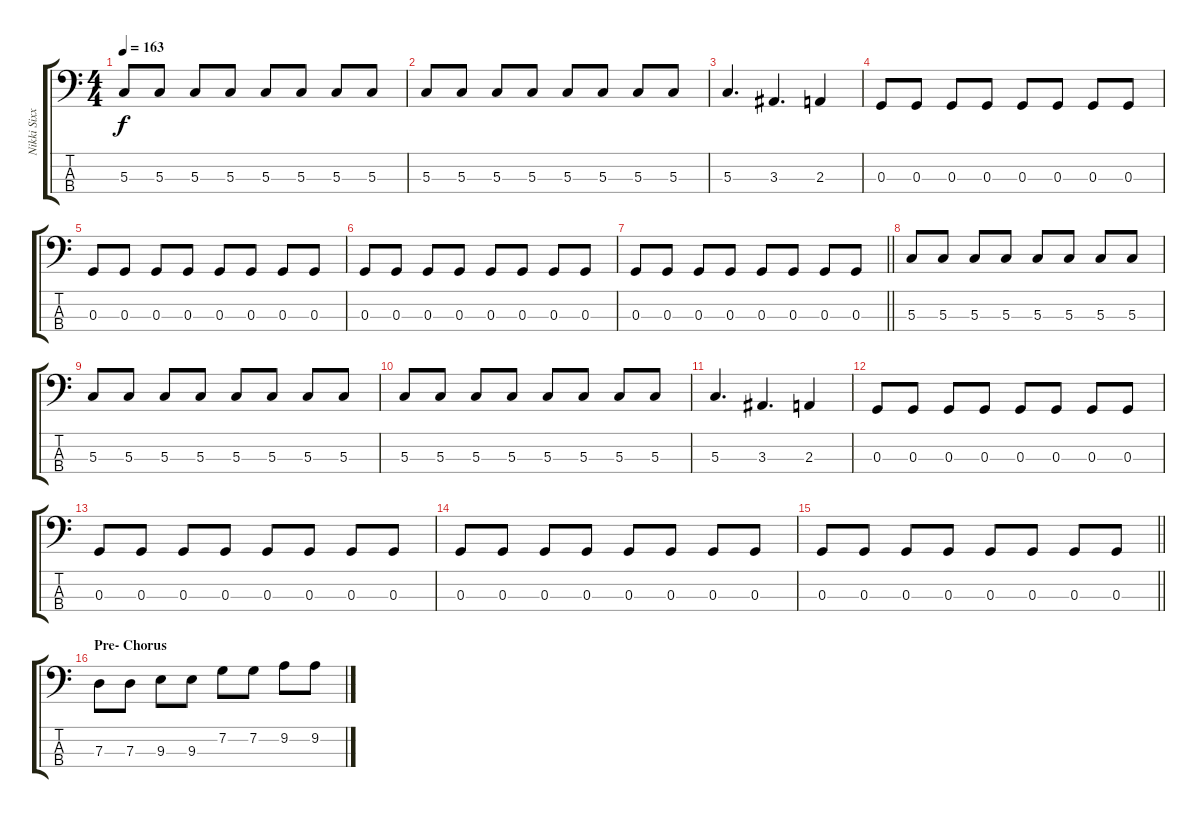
\track ("Nikki Sixx" "Nikki Sixx") {instrument electricbassfinger}
\staff {score tabs}
\tuning (F2 C2 G1 D1) {hide}
\ts (4 4)
\tempo 163
\clef f4
\ks c
5.3.8{dy f} 5.3.8 5.3.8 5.3.8 5.3.8 5.3.8 5.3.8 5.3.8 |
5.3.8 5.3.8 5.3.8 5.3.8 5.3.8 5.3.8 5.3.8 5.3.8 |
5.3.4{d} 3.3.4{d} 2.3.4 |
0.3.8 0.3.8 0.3.8 0.3.8 0.3.8 0.3.8 0.3.8 0.3.8 |
0.3.8 0.3.8 0.3.8 0.3.8 0.3.8 0.3.8 0.3.8 0.3.8 |
0.3.8 0.3.8 0.3.8 0.3.8 0.3.8 0.3.8 0.3.8 0.3.8 |
\barLineRight lightlight
0.3.8 0.3.8 0.3.8 0.3.8 0.3.8 0.3.8 0.3.8 0.3.8 |
5.3.8 5.3.8 5.3.8 5.3.8 5.3.8 5.3.8 5.3.8 5.3.8 |
5.3.8 5.3.8 5.3.8 5.3.8 5.3.8 5.3.8 5.3.8 5.3.8 |
5.3.8 5.3.8 5.3.8 5.3.8 5.3.8 5.3.8 5.3.8 5.3.8 |
5.3.4{d} 3.3.4{d} 2.3.4 |
0.3.8 0.3.8 0.3.8 0.3.8 0.3.8 0.3.8 0.3.8 0.3.8 |
0.3.8 0.3.8 0.3.8 0.3.8 0.3.8 0.3.8 0.3.8 0.3.8 |
0.3.8 0.3.8 0.3.8 0.3.8 0.3.8 0.3.8 0.3.8 0.3.8 |
\barLineRight lightlight
0.3.8 0.3.8 0.3.8 0.3.8 0.3.8 0.3.8 0.3.8 0.3.8 |
\section ("" "Pre- Chorus")
7.3.8 7.3.8 9.3.8 9.3.8 7.2.8 7.2.8 9.2.8 9.2.8
